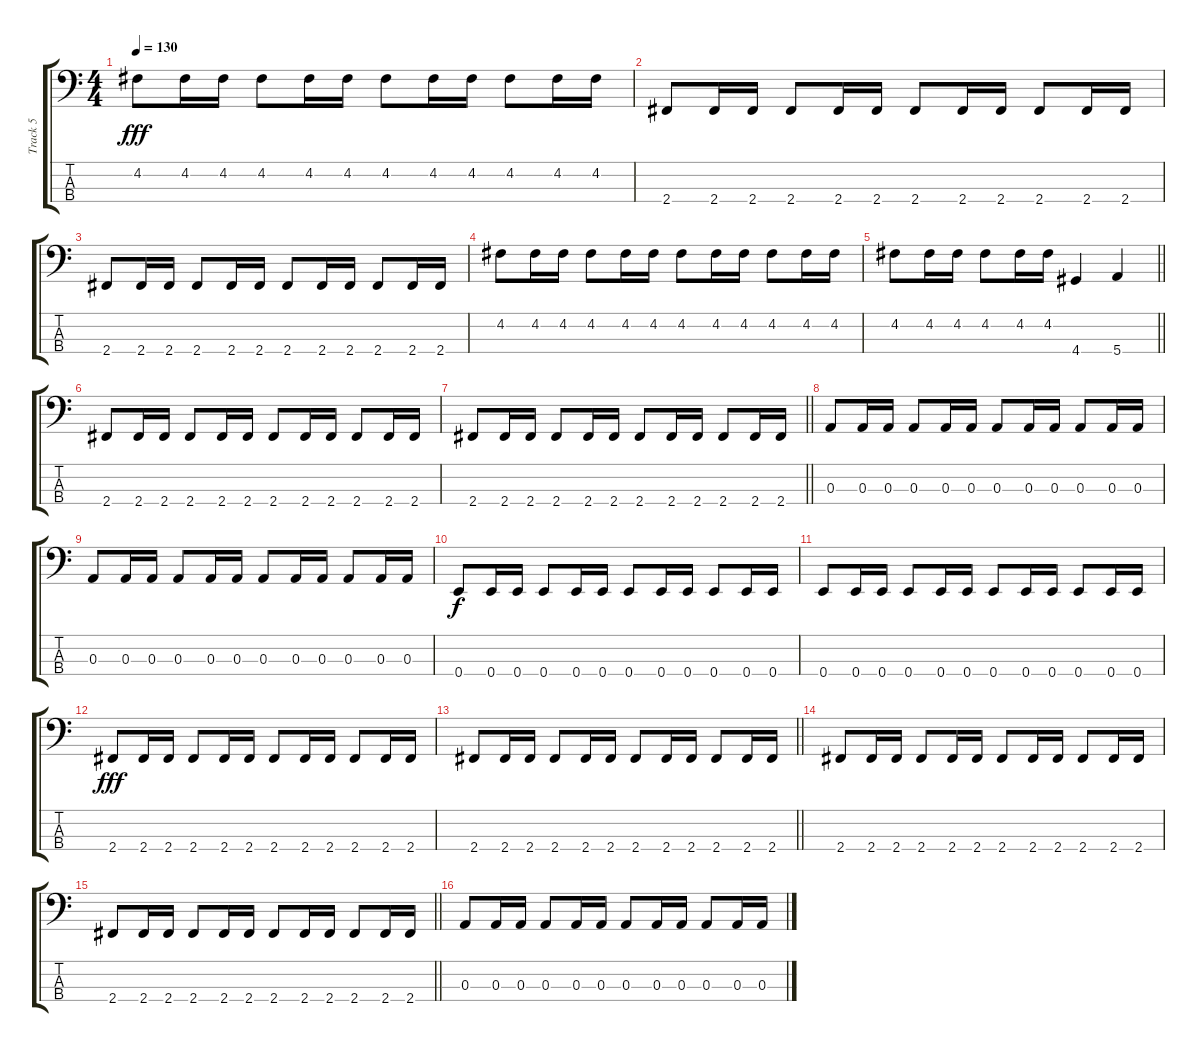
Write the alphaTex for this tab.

\track ("Track 5" "Track 5") {instrument electricbassfinger}
\staff {score tabs}
\tuning (G2 D2 A1 E1) {hide}
\ts (4 4)
\tempo 130
\clef f4
\ks c
4.2.8{dy fff} 4.2.16 4.2.16 4.2.8 4.2.16 4.2.16 4.2.8 4.2.16 4.2.16 4.2.8 4.2.16 4.2.16 |
2.4.8 2.4.16 2.4.16 2.4.8 2.4.16 2.4.16 2.4.8 2.4.16 2.4.16 2.4.8 2.4.16 2.4.16 |
2.4.8 2.4.16 2.4.16 2.4.8 2.4.16 2.4.16 2.4.8 2.4.16 2.4.16 2.4.8 2.4.16 2.4.16 |
4.2.8 4.2.16 4.2.16 4.2.8 4.2.16 4.2.16 4.2.8 4.2.16 4.2.16 4.2.8 4.2.16 4.2.16 |
\barLineRight lightlight
4.2.8 4.2.16 4.2.16 4.2.8 4.2.16 4.2.16 4.4.4 5.4.4 |
2.4.8 2.4.16 2.4.16 2.4.8 2.4.16 2.4.16 2.4.8 2.4.16 2.4.16 2.4.8 2.4.16 2.4.16 |
\barLineRight lightlight
2.4.8 2.4.16 2.4.16 2.4.8 2.4.16 2.4.16 2.4.8 2.4.16 2.4.16 2.4.8 2.4.16 2.4.16 |
0.3.8 0.3.16 0.3.16 0.3.8 0.3.16 0.3.16 0.3.8 0.3.16 0.3.16 0.3.8 0.3.16 0.3.16 |
0.3.8 0.3.16 0.3.16 0.3.8 0.3.16 0.3.16 0.3.8 0.3.16 0.3.16 0.3.8 0.3.16 0.3.16 |
0.4.8{dy f} 0.4.16 0.4.16 0.4.8 0.4.16 0.4.16 0.4.8 0.4.16 0.4.16 0.4.8 0.4.16 0.4.16 |
0.4.8 0.4.16 0.4.16 0.4.8 0.4.16 0.4.16 0.4.8 0.4.16 0.4.16 0.4.8 0.4.16 0.4.16 |
2.4.8{dy fff} 2.4.16 2.4.16 2.4.8 2.4.16 2.4.16 2.4.8 2.4.16 2.4.16 2.4.8 2.4.16 2.4.16 |
\barLineRight lightlight
2.4.8 2.4.16 2.4.16 2.4.8 2.4.16 2.4.16 2.4.8 2.4.16 2.4.16 2.4.8 2.4.16 2.4.16 |
2.4.8 2.4.16 2.4.16 2.4.8 2.4.16 2.4.16 2.4.8 2.4.16 2.4.16 2.4.8 2.4.16 2.4.16 |
\barLineRight lightlight
2.4.8 2.4.16 2.4.16 2.4.8 2.4.16 2.4.16 2.4.8 2.4.16 2.4.16 2.4.8 2.4.16 2.4.16 |
0.3.8 0.3.16 0.3.16 0.3.8 0.3.16 0.3.16 0.3.8 0.3.16 0.3.16 0.3.8 0.3.16 0.3.16
